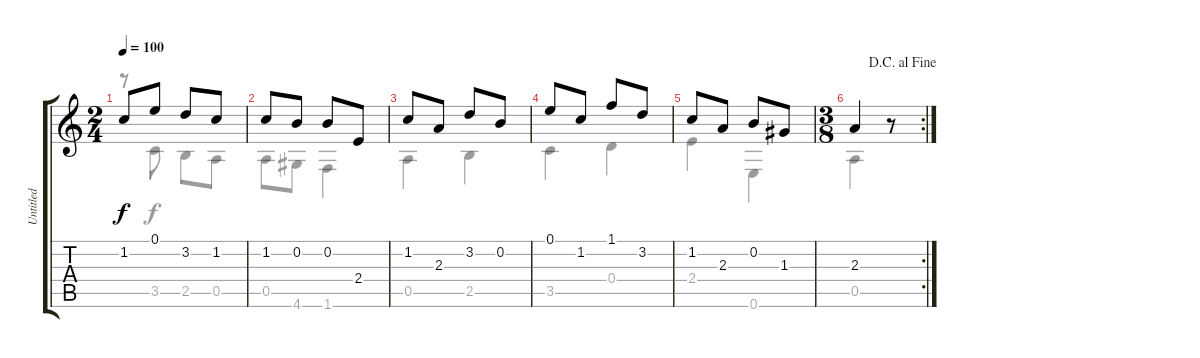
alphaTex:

\track ("Untitled" "Untitled") {instrument acousticguitarnylon}
\staff {score tabs}
\tuning (E4 B3 G3 D3 A2 E2) {hide}
\voice
\ts (2 4)
\tempo 100
\clef g2
\ks c
1.2.8{dy f} 0.1.8 3.2.8 1.2.8 |
1.2.8 0.2.8 0.2.8 2.4.8 |
1.2.8 2.3.8 3.2.8 0.2.8 |
0.1.8 1.2.8 1.1.8 3.2.8 |
1.2.8 2.3.8 0.2.8 1.3.8 |
\rc 2
\ts (3 8)
\jump dacapoalfine
2.3.4 r.8
\voice
\clef g2
\ottava regular
\simile none
\ks c
r.8{dy f} 3.5.8 2.5.8 0.5.8 |
0.5.8 4.6.8 1.6.4 |
0.5.4 2.5.4 |
3.5.4 0.4.4 |
2.4.4 0.6.4 |
0.5.4 r.8
